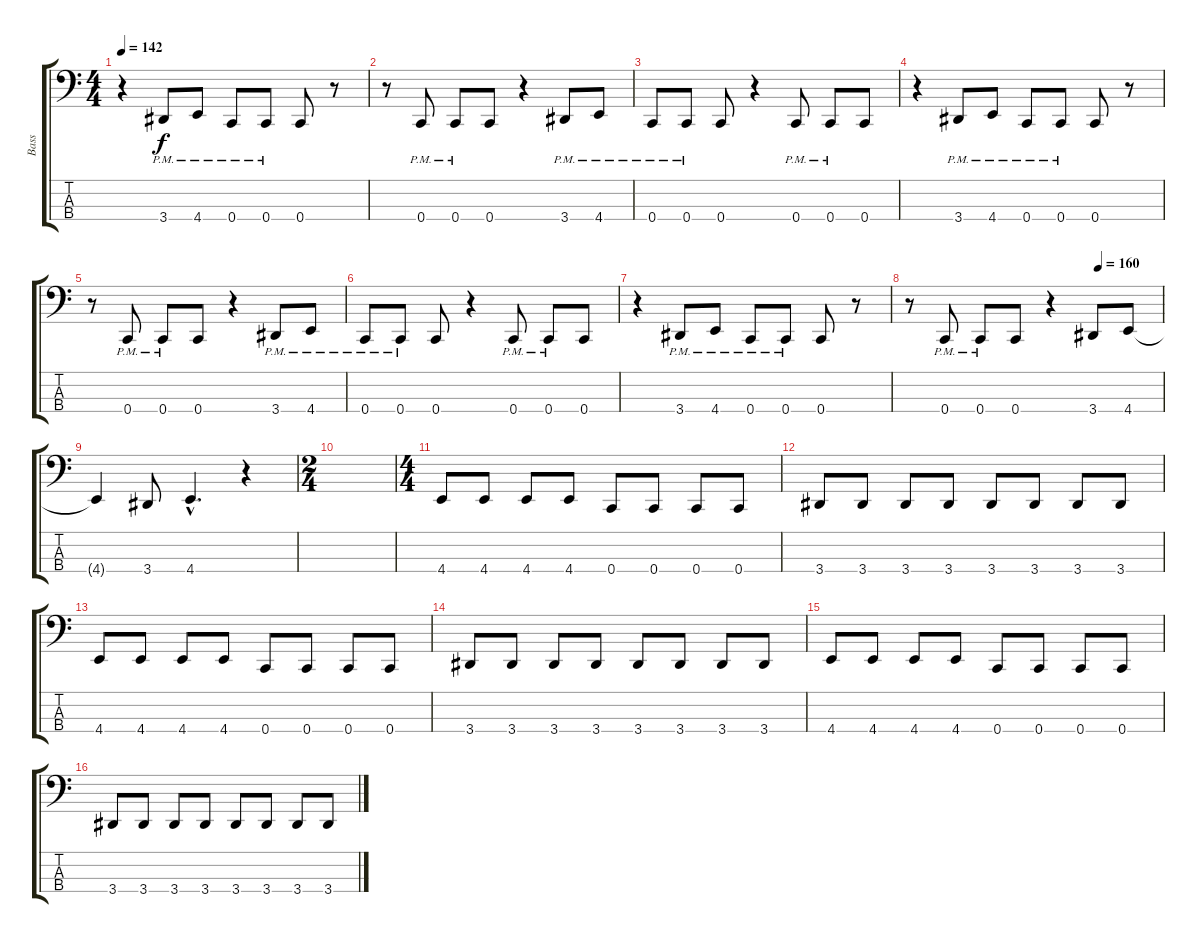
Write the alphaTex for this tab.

\track ("Bass" "Bass") {instrument electricbasspick}
\staff {score tabs}
\tuning (F2 C2 G1 C1) {hide}
\ts (4 4)
\tempo 142
\clef f4
\ks c
r.4{dy f} 3.4{pm}.8 4.4{pm}.8 0.4{pm}.8 0.4{pm}.8 0.4.8 r.8 |
r.8 0.4{pm}.8 0.4{pm}.8 0.4.8 r.4 3.4{pm}.8 4.4{pm}.8 |
0.4{pm}.8 0.4{pm}.8 0.4.8 r.4 0.4{pm}.8 0.4{pm}.8 0.4.8 |
r.4 3.4{pm}.8 4.4{pm}.8 0.4{pm}.8 0.4{pm}.8 0.4.8 r.8 |
r.8 0.4{pm}.8 0.4{pm}.8 0.4.8 r.4 3.4{pm}.8 4.4{pm}.8 |
0.4{pm}.8 0.4{pm}.8 0.4.8 r.4 0.4{pm}.8 0.4{pm}.8 0.4.8 |
r.4 3.4{pm}.8 4.4{pm}.8 0.4{pm}.8 0.4{pm}.8 0.4.8 r.8 |
\tempo (160 0.75)
r.8 0.4{pm}.8 0.4{pm}.8 0.4.8 r.4 3.4.8 4.4.8 |
4.4{t}.4 3.4.8 4.4{hac}.4{d} r.4 |
\ts (2 4)
|
\ts (4 4)
4.4.8 4.4.8 4.4.8 4.4.8 0.4.8 0.4.8 0.4.8 0.4.8 |
3.4.8 3.4.8 3.4.8 3.4.8 3.4.8 3.4.8 3.4.8 3.4.8 |
4.4.8 4.4.8 4.4.8 4.4.8 0.4.8 0.4.8 0.4.8 0.4.8 |
3.4.8 3.4.8 3.4.8 3.4.8 3.4.8 3.4.8 3.4.8 3.4.8 |
4.4.8 4.4.8 4.4.8 4.4.8 0.4.8 0.4.8 0.4.8 0.4.8 |
3.4.8 3.4.8 3.4.8 3.4.8 3.4.8 3.4.8 3.4.8 3.4.8
